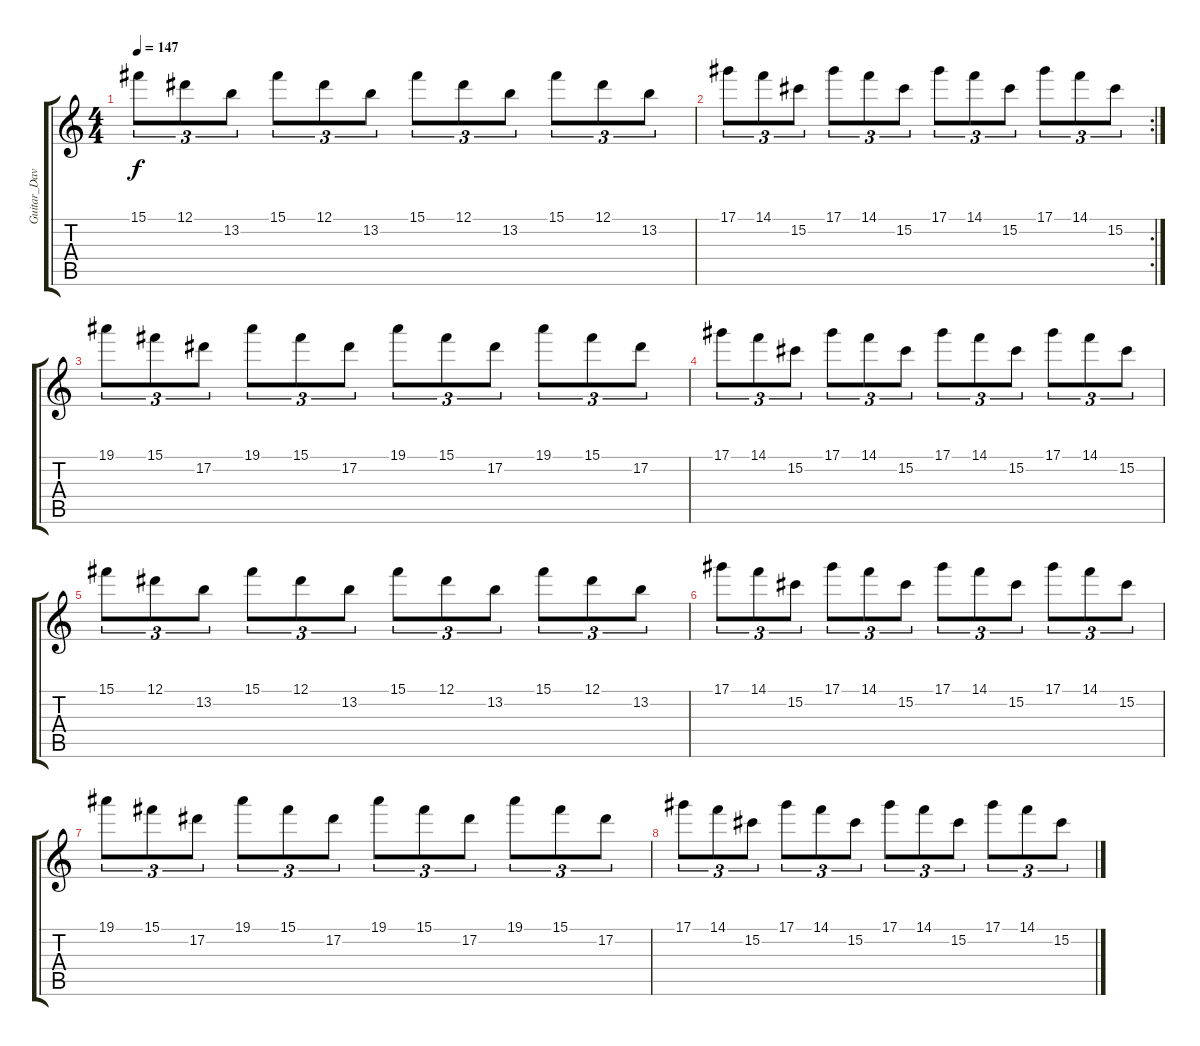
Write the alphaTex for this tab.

\track ("Guitar_DaveMurray" "Guitar_Dav") {instrument distortionguitar}
\staff {score tabs}
\tuning (Eb4 Bb3 Gb3 Db3 Ab2 Eb2) {hide}
\ts (4 4)
\tempo 147
\clef g2
\ks c
15.1.8{tu (3 2) lyrics (0 "") lyrics (1 "") lyrics (2 "") lyrics (3 "") lyrics (4 "") dy f} 12.1.8{tu (3 2) lyrics (0 "") lyrics (1 "") lyrics (2 "") lyrics (3 "") lyrics (4 "")} 13.2.8{tu (3 2) lyrics (0 "") lyrics (1 "") lyrics (2 "") lyrics (3 "") lyrics (4 "")} 15.1.8{tu (3 2) lyrics (0 "") lyrics (1 "") lyrics (2 "") lyrics (3 "") lyrics (4 "")} 12.1.8{tu (3 2) lyrics (0 "") lyrics (1 "") lyrics (2 "") lyrics (3 "") lyrics (4 "")} 13.2.8{tu (3 2) lyrics (0 "") lyrics (1 "") lyrics (2 "") lyrics (3 "") lyrics (4 "")} 15.1.8{tu (3 2) lyrics (0 "") lyrics (1 "") lyrics (2 "") lyrics (3 "") lyrics (4 "")} 12.1.8{tu (3 2) lyrics (0 "") lyrics (1 "") lyrics (2 "") lyrics (3 "") lyrics (4 "")} 13.2.8{tu (3 2) lyrics (0 "") lyrics (1 "") lyrics (2 "") lyrics (3 "") lyrics (4 "")} 15.1.8{tu (3 2) lyrics (0 "") lyrics (1 "") lyrics (2 "") lyrics (3 "") lyrics (4 "")} 12.1.8{tu (3 2) lyrics (0 "") lyrics (1 "") lyrics (2 "") lyrics (3 "") lyrics (4 "")} 13.2.8{tu (3 2) lyrics (0 "") lyrics (1 "") lyrics (2 "") lyrics (3 "") lyrics (4 "")} |
\rc 2
17.1.8{tu (3 2) lyrics (0 "") lyrics (1 "") lyrics (2 "") lyrics (3 "") lyrics (4 "")} 14.1.8{tu (3 2) lyrics (0 "") lyrics (1 "") lyrics (2 "") lyrics (3 "") lyrics (4 "")} 15.2.8{tu (3 2) lyrics (0 "") lyrics (1 "") lyrics (2 "") lyrics (3 "") lyrics (4 "")} 17.1.8{tu (3 2) lyrics (0 "") lyrics (1 "") lyrics (2 "") lyrics (3 "") lyrics (4 "")} 14.1.8{tu (3 2) lyrics (0 "") lyrics (1 "") lyrics (2 "") lyrics (3 "") lyrics (4 "")} 15.2.8{tu (3 2) lyrics (0 "") lyrics (1 "") lyrics (2 "") lyrics (3 "") lyrics (4 "")} 17.1.8{tu (3 2) lyrics (0 "") lyrics (1 "") lyrics (2 "") lyrics (3 "") lyrics (4 "")} 14.1.8{tu (3 2) lyrics (0 "") lyrics (1 "") lyrics (2 "") lyrics (3 "") lyrics (4 "")} 15.2.8{tu (3 2) lyrics (0 "") lyrics (1 "") lyrics (2 "") lyrics (3 "") lyrics (4 "")} 17.1.8{tu (3 2) lyrics (0 "") lyrics (1 "") lyrics (2 "") lyrics (3 "") lyrics (4 "")} 14.1.8{tu (3 2) lyrics (0 "") lyrics (1 "") lyrics (2 "") lyrics (3 "") lyrics (4 "")} 15.2.8{tu (3 2) lyrics (0 "") lyrics (1 "") lyrics (2 "") lyrics (3 "") lyrics (4 "")} |
19.1.8{tu (3 2) lyrics (0 "") lyrics (1 "") lyrics (2 "") lyrics (3 "") lyrics (4 "")} 15.1.8{tu (3 2) lyrics (0 "") lyrics (1 "") lyrics (2 "") lyrics (3 "") lyrics (4 "")} 17.2.8{tu (3 2) lyrics (0 "") lyrics (1 "") lyrics (2 "") lyrics (3 "") lyrics (4 "")} 19.1.8{tu (3 2) lyrics (0 "") lyrics (1 "") lyrics (2 "") lyrics (3 "") lyrics (4 "")} 15.1.8{tu (3 2) lyrics (0 "") lyrics (1 "") lyrics (2 "") lyrics (3 "") lyrics (4 "")} 17.2.8{tu (3 2) lyrics (0 "") lyrics (1 "") lyrics (2 "") lyrics (3 "") lyrics (4 "")} 19.1.8{tu (3 2) lyrics (0 "") lyrics (1 "") lyrics (2 "") lyrics (3 "") lyrics (4 "")} 15.1.8{tu (3 2) lyrics (0 "") lyrics (1 "") lyrics (2 "") lyrics (3 "") lyrics (4 "")} 17.2.8{tu (3 2) lyrics (0 "") lyrics (1 "") lyrics (2 "") lyrics (3 "") lyrics (4 "")} 19.1.8{tu (3 2) lyrics (0 "") lyrics (1 "") lyrics (2 "") lyrics (3 "") lyrics (4 "")} 15.1.8{tu (3 2) lyrics (0 "") lyrics (1 "") lyrics (2 "") lyrics (3 "") lyrics (4 "")} 17.2.8{tu (3 2) lyrics (0 "") lyrics (1 "") lyrics (2 "") lyrics (3 "") lyrics (4 "")} |
17.1.8{tu (3 2) lyrics (0 "") lyrics (1 "") lyrics (2 "") lyrics (3 "") lyrics (4 "")} 14.1.8{tu (3 2) lyrics (0 "") lyrics (1 "") lyrics (2 "") lyrics (3 "") lyrics (4 "")} 15.2.8{tu (3 2) lyrics (0 "") lyrics (1 "") lyrics (2 "") lyrics (3 "") lyrics (4 "")} 17.1.8{tu (3 2) lyrics (0 "") lyrics (1 "") lyrics (2 "") lyrics (3 "") lyrics (4 "")} 14.1.8{tu (3 2) lyrics (0 "") lyrics (1 "") lyrics (2 "") lyrics (3 "") lyrics (4 "")} 15.2.8{tu (3 2) lyrics (0 "") lyrics (1 "") lyrics (2 "") lyrics (3 "") lyrics (4 "")} 17.1.8{tu (3 2) lyrics (0 "") lyrics (1 "") lyrics (2 "") lyrics (3 "") lyrics (4 "")} 14.1.8{tu (3 2) lyrics (0 "") lyrics (1 "") lyrics (2 "") lyrics (3 "") lyrics (4 "")} 15.2.8{tu (3 2) lyrics (0 "") lyrics (1 "") lyrics (2 "") lyrics (3 "") lyrics (4 "")} 17.1.8{tu (3 2) lyrics (0 "") lyrics (1 "") lyrics (2 "") lyrics (3 "") lyrics (4 "")} 14.1.8{tu (3 2) lyrics (0 "") lyrics (1 "") lyrics (2 "") lyrics (3 "") lyrics (4 "")} 15.2.8{tu (3 2) lyrics (0 "") lyrics (1 "") lyrics (2 "") lyrics (3 "") lyrics (4 "")} |
15.1.8{tu (3 2) lyrics (0 "") lyrics (1 "") lyrics (2 "") lyrics (3 "") lyrics (4 "")} 12.1.8{tu (3 2) lyrics (0 "") lyrics (1 "") lyrics (2 "") lyrics (3 "") lyrics (4 "")} 13.2.8{tu (3 2) lyrics (0 "") lyrics (1 "") lyrics (2 "") lyrics (3 "") lyrics (4 "")} 15.1.8{tu (3 2) lyrics (0 "") lyrics (1 "") lyrics (2 "") lyrics (3 "") lyrics (4 "")} 12.1.8{tu (3 2) lyrics (0 "") lyrics (1 "") lyrics (2 "") lyrics (3 "") lyrics (4 "")} 13.2.8{tu (3 2) lyrics (0 "") lyrics (1 "") lyrics (2 "") lyrics (3 "") lyrics (4 "")} 15.1.8{tu (3 2) lyrics (0 "") lyrics (1 "") lyrics (2 "") lyrics (3 "") lyrics (4 "")} 12.1.8{tu (3 2) lyrics (0 "") lyrics (1 "") lyrics (2 "") lyrics (3 "") lyrics (4 "")} 13.2.8{tu (3 2) lyrics (0 "") lyrics (1 "") lyrics (2 "") lyrics (3 "") lyrics (4 "")} 15.1.8{tu (3 2) lyrics (0 "") lyrics (1 "") lyrics (2 "") lyrics (3 "") lyrics (4 "")} 12.1.8{tu (3 2) lyrics (0 "") lyrics (1 "") lyrics (2 "") lyrics (3 "") lyrics (4 "")} 13.2.8{tu (3 2) lyrics (0 "") lyrics (1 "") lyrics (2 "") lyrics (3 "") lyrics (4 "")} |
17.1.8{tu (3 2) lyrics (0 "") lyrics (1 "") lyrics (2 "") lyrics (3 "") lyrics (4 "")} 14.1.8{tu (3 2) lyrics (0 "") lyrics (1 "") lyrics (2 "") lyrics (3 "") lyrics (4 "")} 15.2.8{tu (3 2) lyrics (0 "") lyrics (1 "") lyrics (2 "") lyrics (3 "") lyrics (4 "")} 17.1.8{tu (3 2) lyrics (0 "") lyrics (1 "") lyrics (2 "") lyrics (3 "") lyrics (4 "")} 14.1.8{tu (3 2) lyrics (0 "") lyrics (1 "") lyrics (2 "") lyrics (3 "") lyrics (4 "")} 15.2.8{tu (3 2) lyrics (0 "") lyrics (1 "") lyrics (2 "") lyrics (3 "") lyrics (4 "")} 17.1.8{tu (3 2) lyrics (0 "") lyrics (1 "") lyrics (2 "") lyrics (3 "") lyrics (4 "")} 14.1.8{tu (3 2) lyrics (0 "") lyrics (1 "") lyrics (2 "") lyrics (3 "") lyrics (4 "")} 15.2.8{tu (3 2) lyrics (0 "") lyrics (1 "") lyrics (2 "") lyrics (3 "") lyrics (4 "")} 17.1.8{tu (3 2) lyrics (0 "") lyrics (1 "") lyrics (2 "") lyrics (3 "") lyrics (4 "")} 14.1.8{tu (3 2) lyrics (0 "") lyrics (1 "") lyrics (2 "") lyrics (3 "") lyrics (4 "")} 15.2.8{tu (3 2) lyrics (0 "") lyrics (1 "") lyrics (2 "") lyrics (3 "") lyrics (4 "")} |
19.1.8{tu (3 2) lyrics (0 "") lyrics (1 "") lyrics (2 "") lyrics (3 "") lyrics (4 "")} 15.1.8{tu (3 2) lyrics (0 "") lyrics (1 "") lyrics (2 "") lyrics (3 "") lyrics (4 "")} 17.2.8{tu (3 2) lyrics (0 "") lyrics (1 "") lyrics (2 "") lyrics (3 "") lyrics (4 "")} 19.1.8{tu (3 2) lyrics (0 "") lyrics (1 "") lyrics (2 "") lyrics (3 "") lyrics (4 "")} 15.1.8{tu (3 2) lyrics (0 "") lyrics (1 "") lyrics (2 "") lyrics (3 "") lyrics (4 "")} 17.2.8{tu (3 2) lyrics (0 "") lyrics (1 "") lyrics (2 "") lyrics (3 "") lyrics (4 "")} 19.1.8{tu (3 2) lyrics (0 "") lyrics (1 "") lyrics (2 "") lyrics (3 "") lyrics (4 "")} 15.1.8{tu (3 2) lyrics (0 "") lyrics (1 "") lyrics (2 "") lyrics (3 "") lyrics (4 "")} 17.2.8{tu (3 2) lyrics (0 "") lyrics (1 "") lyrics (2 "") lyrics (3 "") lyrics (4 "")} 19.1.8{tu (3 2) lyrics (0 "") lyrics (1 "") lyrics (2 "") lyrics (3 "") lyrics (4 "")} 15.1.8{tu (3 2) lyrics (0 "") lyrics (1 "") lyrics (2 "") lyrics (3 "") lyrics (4 "")} 17.2.8{tu (3 2) lyrics (0 "") lyrics (1 "") lyrics (2 "") lyrics (3 "") lyrics (4 "")} |
17.1.8{tu (3 2) lyrics (0 "") lyrics (1 "") lyrics (2 "") lyrics (3 "") lyrics (4 "")} 14.1.8{tu (3 2) lyrics (0 "") lyrics (1 "") lyrics (2 "") lyrics (3 "") lyrics (4 "")} 15.2.8{tu (3 2) lyrics (0 "") lyrics (1 "") lyrics (2 "") lyrics (3 "") lyrics (4 "")} 17.1.8{tu (3 2) lyrics (0 "") lyrics (1 "") lyrics (2 "") lyrics (3 "") lyrics (4 "")} 14.1.8{tu (3 2) lyrics (0 "") lyrics (1 "") lyrics (2 "") lyrics (3 "") lyrics (4 "")} 15.2.8{tu (3 2) lyrics (0 "") lyrics (1 "") lyrics (2 "") lyrics (3 "") lyrics (4 "")} 17.1.8{tu (3 2) lyrics (0 "") lyrics (1 "") lyrics (2 "") lyrics (3 "") lyrics (4 "")} 14.1.8{tu (3 2) lyrics (0 "") lyrics (1 "") lyrics (2 "") lyrics (3 "") lyrics (4 "")} 15.2.8{tu (3 2) lyrics (0 "") lyrics (1 "") lyrics (2 "") lyrics (3 "") lyrics (4 "")} 17.1.8{tu (3 2) lyrics (0 "") lyrics (1 "") lyrics (2 "") lyrics (3 "") lyrics (4 "")} 14.1.8{tu (3 2) lyrics (0 "") lyrics (1 "") lyrics (2 "") lyrics (3 "") lyrics (4 "")} 15.2.8{tu (3 2) lyrics (0 "") lyrics (1 "") lyrics (2 "") lyrics (3 "") lyrics (4 "")}
